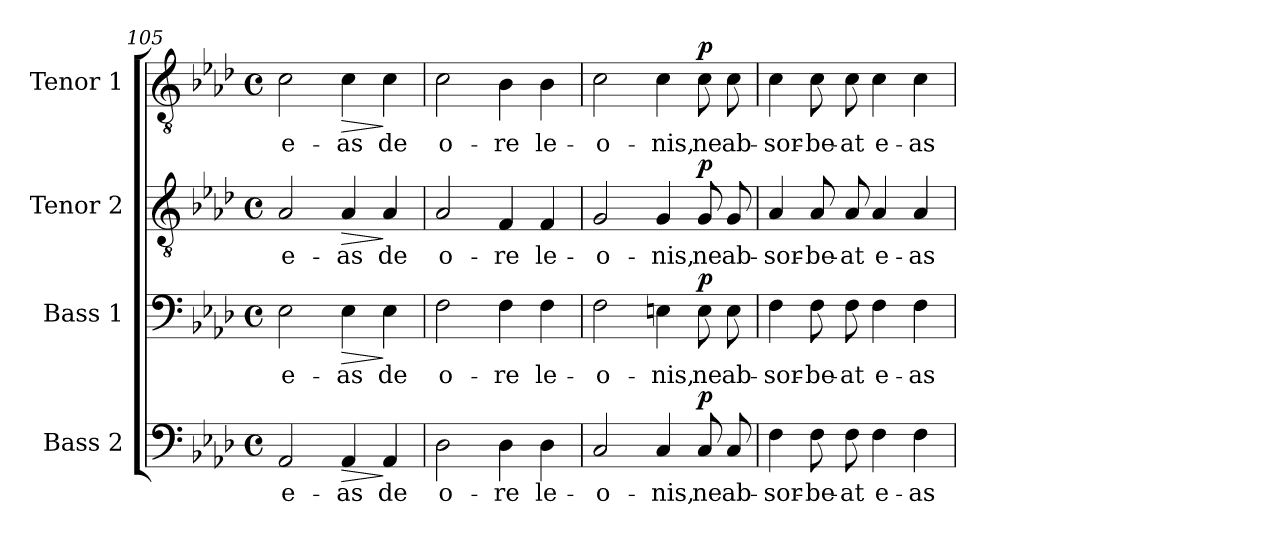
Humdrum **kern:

**kern	**text	**dynam	**kern	**text	**dynam	**kern	**text	**dynam	**kern	**text	**dynam
*part4	*part4	*part4	*part3	*part3	*part3	*part2	*part2	*part2	*part1	*part1	*part1
*staff4	*staff4	*staff4	*staff3	*staff3	*staff3	*staff2	*staff2	*staff2	*staff1	*staff1	*staff1
*I"Bass 2	*	*	*I"Bass 1	*	*	*I"Tenor 2	*	*	*I"Tenor 1	*	*
*I'B. 2	*	*	*I'B. 1	*	*	*I'T. 2	*	*	*I'T. 1	*	*
*clefF4	*	*	*clefF4	*	*	*clefGv2	*	*	*clefGv2	*	*
*k[b-e-a-d-]	*	*	*k[b-e-a-d-]	*	*	*k[b-e-a-d-]	*	*	*k[b-e-a-d-]	*	*
*A-:	*	*	*A-:	*	*	*A-:	*	*	*A-:	*	*
*M4/4	*	*	*M4/4	*	*	*M4/4	*	*	*M4/4	*	*
*met(c)	*	*	*met(c)	*	*	*met(c)	*	*	*met(c)	*	*
=105	=105	=105	=105	=105	=105	=105	=105	=105	=105	=105	=105
!	!LO:LY:b	!	!	!LO:LY:b	!	!	!LO:LY:b	!	!	!LO:LY:b	!
2AA-/	e-	.	2E-\	e-	.	2A-/	e-	.	2c\	e-	.
!	!LO:LY:b	!LO:HP:b	!	!LO:LY:b	!LO:HP:b	!	!LO:LY:b	!LO:HP:b	!	!LO:LY:b	!LO:HP:b
4AA-/	-as	>	4E-\	-as	>	4A-/	-as	>	4c\	-as	>
!	!LO:LY:b	!	!	!LO:LY:b	!	!	!LO:LY:b	!	!	!LO:LY:b	!
4AA-/	de	]	4E-\	de	]	4A-/	de	]	4c\	de	]
=106	=106	=106	=106	=106	=106	=106	=106	=106	=106	=106	=106
!	!LO:LY:b	!	!	!LO:LY:b	!	!	!LO:LY:b	!	!	!LO:LY:b	!
2D-\	o-	.	2F\	o-	.	2A-/	o-	.	2c\	o-	.
!	!LO:LY:b	!	!	!LO:LY:b	!	!	!LO:LY:b	!	!	!LO:LY:b	!
4D-\	-re	.	4F\	-re	.	4F/	-re	.	4B-\	-re	.
!	!LO:LY:b	!	!	!LO:LY:b	!	!	!LO:LY:b	!	!	!LO:LY:b	!
4D-\	le-	.	4F\	le-	.	4F/	le-	.	4B-\	le-	.
=107	=107	=107	=107	=107	=107	=107	=107	=107	=107	=107	=107
!	!LO:LY:b	!	!	!LO:LY:b	!	!	!LO:LY:b	!	!	!LO:LY:b	!
2C/	-o-	.	2F\	-o-	.	2G/	-o-	.	2c\	-o-	.
!	!LO:LY:b	!	!	!LO:LY:b	!	!	!LO:LY:b	!	!	!LO:LY:b	!
4C/	-nis,	.	4En\	-nis,	.	4G/	-nis,	.	4c\	-nis,	.
!	!LO:LY:b	!LO:DY:a	!	!LO:LY:b	!LO:DY:a	!	!LO:LY:b	!LO:DY:a	!	!LO:LY:b	!LO:DY:a
8C/	ne	p	8E\	ne	p	8G/	ne	p	8c\	ne	p
!	!LO:LY:b	!	!	!LO:LY:b	!	!	!LO:LY:b	!	!	!LO:LY:b	!
8C/	ab-	.	8E\	ab-	.	8G/	ab-	.	8c\	ab-	.
=108	=108	=108	=108	=108	=108	=108	=108	=108	=108	=108	=108
!	!LO:LY:b	!	!	!LO:LY:b	!	!	!LO:LY:b	!	!	!LO:LY:b	!
4F\	-sor-	.	4F\	-sor-	.	4A-/	-sor-	.	4c\	-sor-	.
!	!LO:LY:b	!	!	!LO:LY:b	!	!	!LO:LY:b	!	!	!LO:LY:b	!
8F\	-be-	.	8F\	-be-	.	8A-/	-be-	.	8c\	-be-	.
!	!LO:LY:b	!	!	!LO:LY:b	!	!	!LO:LY:b	!	!	!LO:LY:b	!
8F\	-at	.	8F\	-at	.	8A-/	-at	.	8c\	-at	.
!	!LO:LY:b	!	!	!LO:LY:b	!	!	!LO:LY:b	!	!	!LO:LY:b	!
4F\	e-	.	4F\	e-	.	4A-/	e-	.	4c\	e-	.
!	!LO:LY:b	!	!	!LO:LY:b	!	!	!LO:LY:b	!	!	!LO:LY:b	!
4F\	-as	.	4F\	-as	.	4A-/	-as	.	4c\	-as	.
=	=	=	=	=	=	=	=	=	=	=	=
*-	*-	*-	*-	*-	*-	*-	*-	*-	*-	*-	*-
